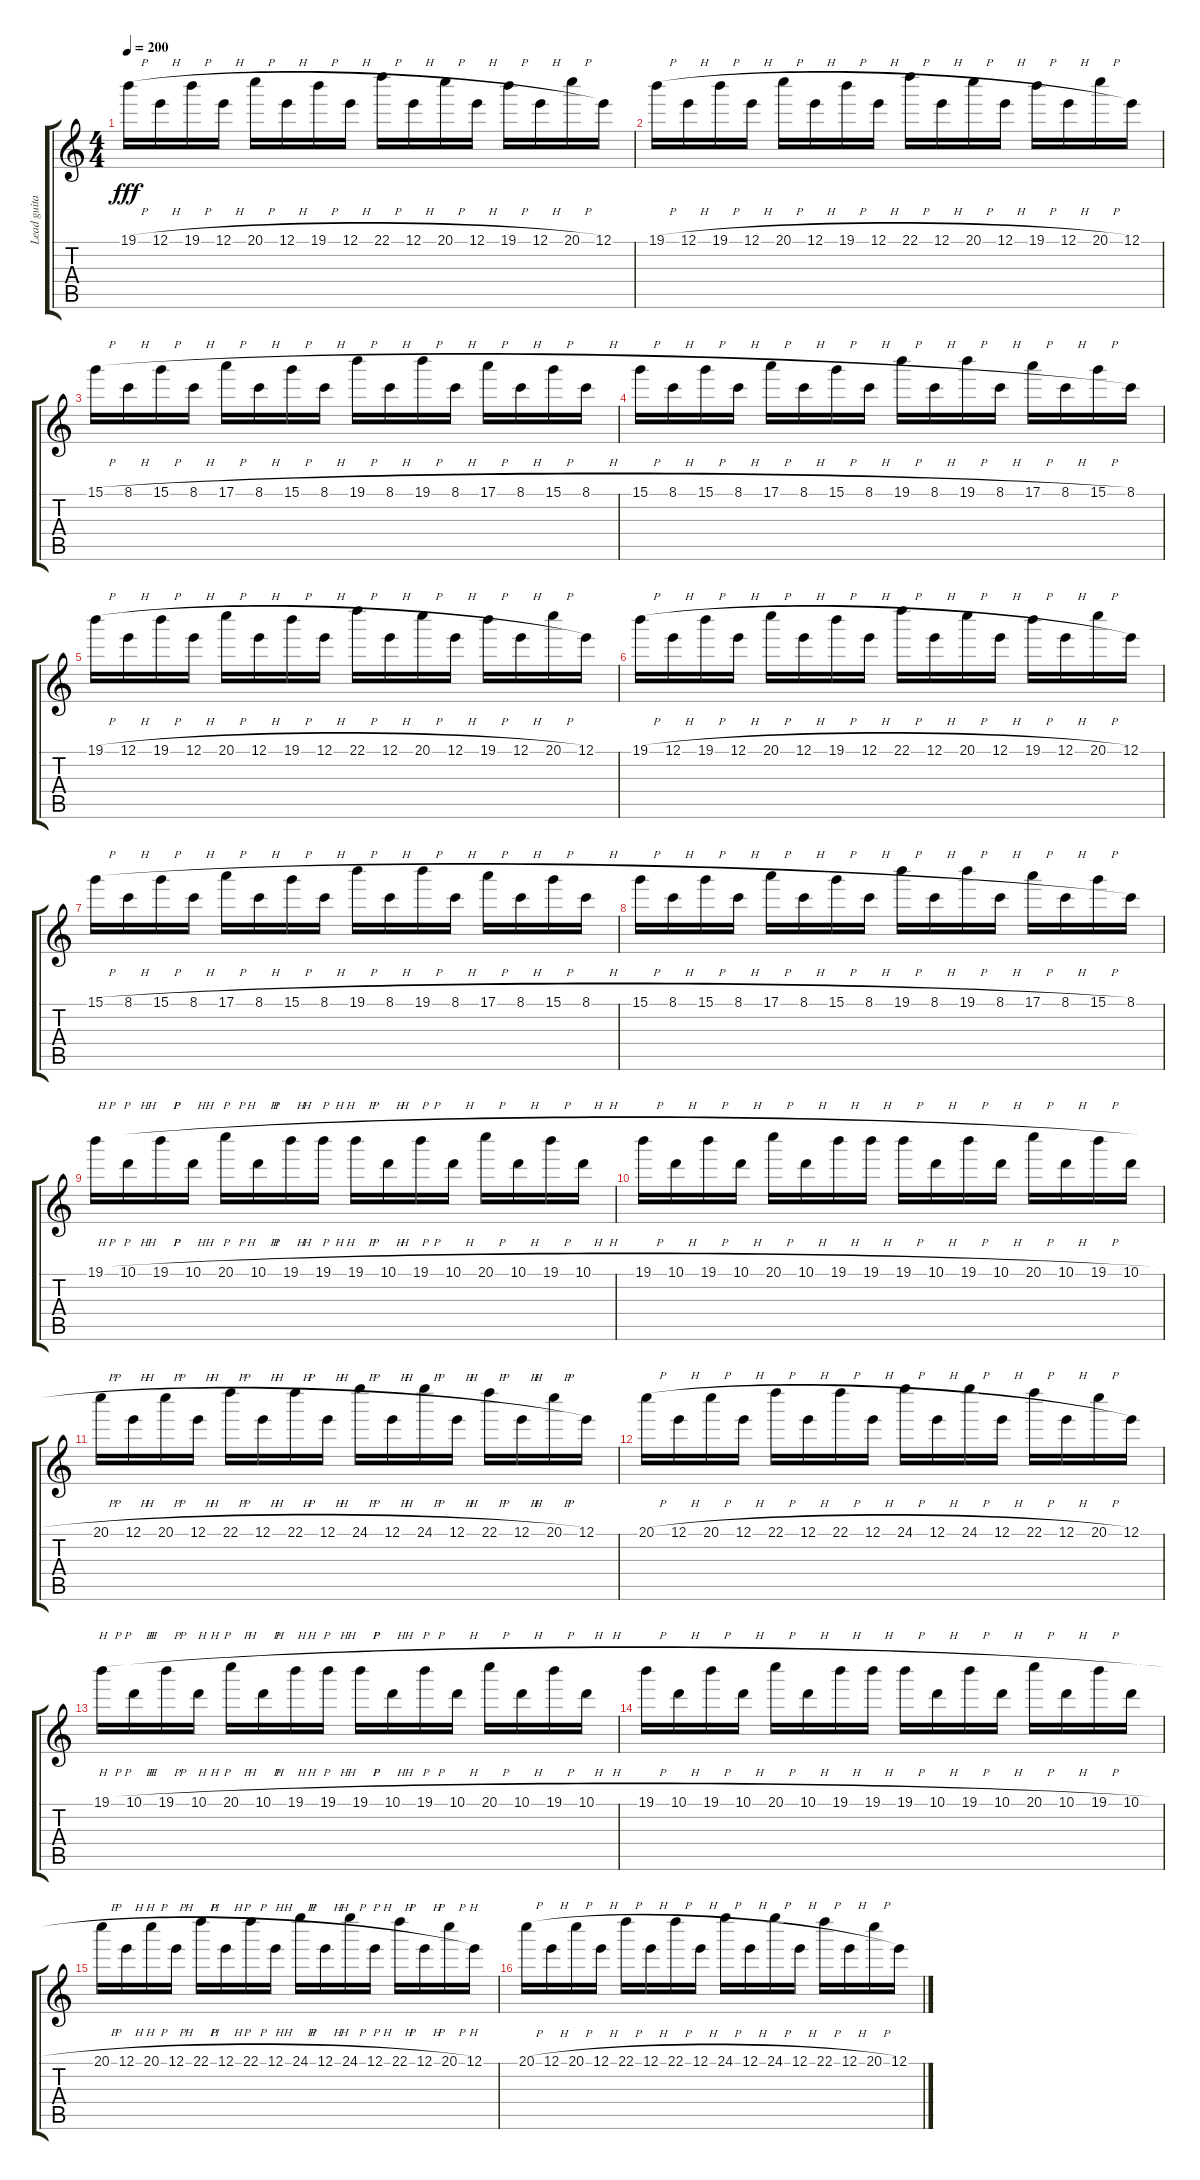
\track ("Lead guitar (Li)" "Lead guita") {instrument distortionguitar}
\staff {score tabs}
\tuning (E4 B3 G3 D3 A2 E2) {hide}
\ts (4 4)
\tempo 200
\clef g2
\ks c
19.1{h}.16{dy fff} 12.1{h}.16 19.1{h}.16 12.1{h}.16 20.1{h}.16 12.1{h}.16 19.1{h}.16 12.1{h}.16 22.1{h}.16 12.1{h}.16 20.1{h}.16 12.1{h}.16 19.1{h}.16 12.1{h}.16 20.1{h}.16 12.1.16 |
19.1{h}.16 12.1{h}.16 19.1{h}.16 12.1{h}.16 20.1{h}.16 12.1{h}.16 19.1{h}.16 12.1{h}.16 22.1{h}.16 12.1{h}.16 20.1{h}.16 12.1{h}.16 19.1{h}.16 12.1{h}.16 20.1{h}.16 12.1.16 |
15.1{h}.16 8.1{h}.16 15.1{h}.16 8.1{h}.16 17.1{h}.16 8.1{h}.16 15.1{h}.16 8.1{h}.16 19.1{h}.16 8.1{h}.16 19.1{h}.16 8.1{h}.16 17.1{h}.16 8.1{h}.16 15.1{h}.16 8.1{h}.16 |
15.1{h}.16 8.1{h}.16 15.1{h}.16 8.1{h}.16 17.1{h}.16 8.1{h}.16 15.1{h}.16 8.1{h}.16 19.1{h}.16 8.1{h}.16 19.1{h}.16 8.1{h}.16 17.1{h}.16 8.1{h}.16 15.1{h}.16 8.1.16 |
19.1{h}.16 12.1{h}.16 19.1{h}.16 12.1{h}.16 20.1{h}.16 12.1{h}.16 19.1{h}.16 12.1{h}.16 22.1{h}.16 12.1{h}.16 20.1{h}.16 12.1{h}.16 19.1{h}.16 12.1{h}.16 20.1{h}.16 12.1.16 |
19.1{h}.16 12.1{h}.16 19.1{h}.16 12.1{h}.16 20.1{h}.16 12.1{h}.16 19.1{h}.16 12.1{h}.16 22.1{h}.16 12.1{h}.16 20.1{h}.16 12.1{h}.16 19.1{h}.16 12.1{h}.16 20.1{h}.16 12.1.16 |
15.1{h}.16 8.1{h}.16 15.1{h}.16 8.1{h}.16 17.1{h}.16 8.1{h}.16 15.1{h}.16 8.1{h}.16 19.1{h}.16 8.1{h}.16 19.1{h}.16 8.1{h}.16 17.1{h}.16 8.1{h}.16 15.1{h}.16 8.1{h}.16 |
15.1{h}.16 8.1{h}.16 15.1{h}.16 8.1{h}.16 17.1{h}.16 8.1{h}.16 15.1{h}.16 8.1{h}.16 19.1{h}.16 8.1{h}.16 19.1{h}.16 8.1{h}.16 17.1{h}.16 8.1{h}.16 15.1{h}.16 8.1.16 |
19.1{h}.16 10.1{h}.16 19.1{h}.16 10.1{h}.16 20.1{h}.16 10.1{h}.16 19.1{h}.16 19.1{h}.16 19.1{h}.16 10.1{h}.16 19.1{h}.16 10.1{h}.16 20.1{h}.16 10.1{h}.16 19.1{h}.16 10.1{h}.16 |
19.1{h}.16 10.1{h}.16 19.1{h}.16 10.1{h}.16 20.1{h}.16 10.1{h}.16 19.1{h}.16 19.1{h}.16 19.1{h}.16 10.1{h}.16 19.1{h}.16 10.1{h}.16 20.1{h}.16 10.1{h}.16 19.1{h}.16 10.1{h}.16 |
20.1{h}.16 12.1{h}.16 20.1{h}.16 12.1{h}.16 22.1{h}.16 12.1{h}.16 22.1{h}.16 12.1{h}.16 24.1{h}.16 12.1{h}.16 24.1{h}.16 12.1{h}.16 22.1{h}.16 12.1{h}.16 20.1{h}.16 12.1.16 |
20.1{h}.16 12.1{h}.16 20.1{h}.16 12.1{h}.16 22.1{h}.16 12.1{h}.16 22.1{h}.16 12.1{h}.16 24.1{h}.16 12.1{h}.16 24.1{h}.16 12.1{h}.16 22.1{h}.16 12.1{h}.16 20.1{h}.16 12.1.16 |
19.1{h}.16 10.1{h}.16 19.1{h}.16 10.1{h}.16 20.1{h}.16 10.1{h}.16 19.1{h}.16 19.1{h}.16 19.1{h}.16 10.1{h}.16 19.1{h}.16 10.1{h}.16 20.1{h}.16 10.1{h}.16 19.1{h}.16 10.1{h}.16 |
19.1{h}.16 10.1{h}.16 19.1{h}.16 10.1{h}.16 20.1{h}.16 10.1{h}.16 19.1{h}.16 19.1{h}.16 19.1{h}.16 10.1{h}.16 19.1{h}.16 10.1{h}.16 20.1{h}.16 10.1{h}.16 19.1{h}.16 10.1{h}.16 |
20.1{h}.16 12.1{h}.16 20.1{h}.16 12.1{h}.16 22.1{h}.16 12.1{h}.16 22.1{h}.16 12.1{h}.16 24.1{h}.16 12.1{h}.16 24.1{h}.16 12.1{h}.16 22.1{h}.16 12.1{h}.16 20.1{h}.16 12.1.16 |
20.1{h}.16 12.1{h}.16 20.1{h}.16 12.1{h}.16 22.1{h}.16 12.1{h}.16 22.1{h}.16 12.1{h}.16 24.1{h}.16 12.1{h}.16 24.1{h}.16 12.1{h}.16 22.1{h}.16 12.1{h}.16 20.1{h}.16 12.1.16
